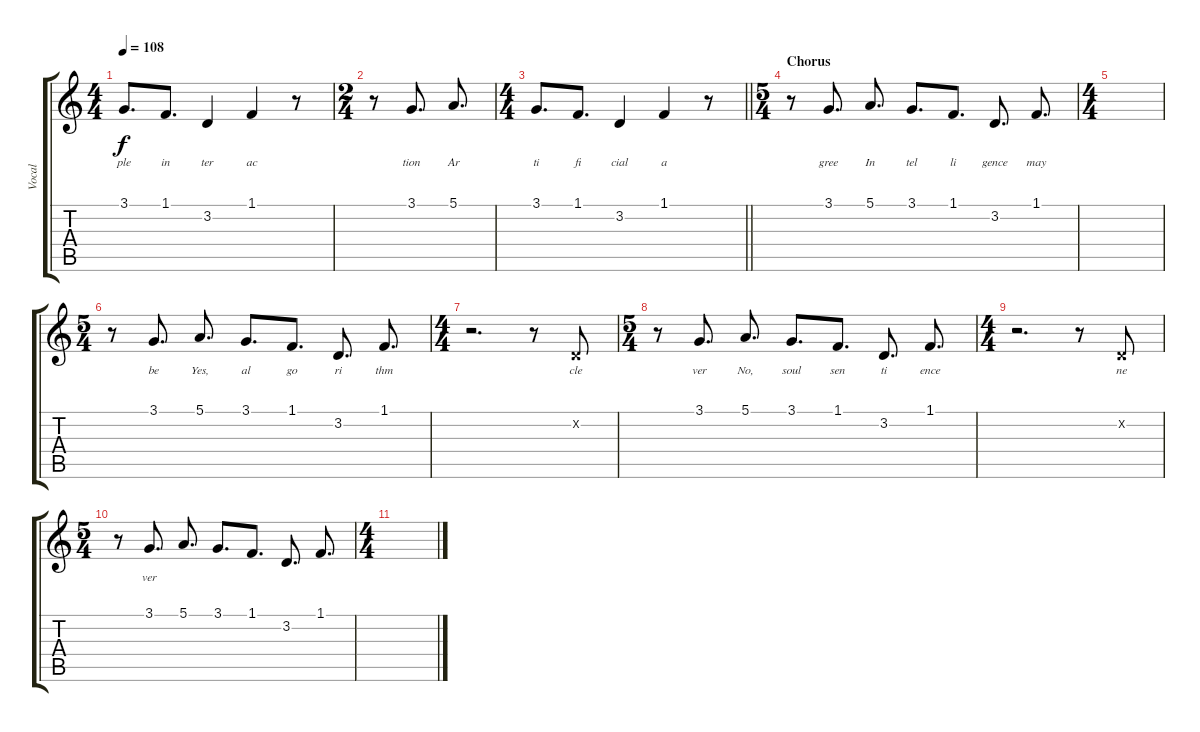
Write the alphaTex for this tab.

\track ("Vocal" "Vocal") {instrument acousticgrandpiano}
\staff {score tabs}
\tuning (E4 B3 G3 D3 A2 E2) {hide}
\ts (4 4)
\tempo 108
\clef g2
\ks c
3.1.8{d lyrics (0 "ple") lyrics (1 "") lyrics (2 "") lyrics (3 "") lyrics (4 "") dy f} 1.1.8{d lyrics (0 "in") lyrics (1 "") lyrics (2 "") lyrics (3 "") lyrics (4 "")} 3.2.4{lyrics (0 "ter") lyrics (1 "") lyrics (2 "") lyrics (3 "") lyrics (4 "")} 1.1.4{lyrics (0 "ac") lyrics (1 "") lyrics (2 "") lyrics (3 "") lyrics (4 "")} r.8 |
\ts (2 4)
r.8 3.1.8{d lyrics (0 "tion") lyrics (1 "") lyrics (2 "") lyrics (3 "") lyrics (4 "")} 5.1.8{d lyrics (0 "Ar") lyrics (1 "") lyrics (2 "") lyrics (3 "") lyrics (4 "")} |
\ts (4 4)
\barLineRight lightlight
3.1.8{d lyrics (0 "ti") lyrics (1 "") lyrics (2 "") lyrics (3 "") lyrics (4 "")} 1.1.8{d lyrics (0 "fi") lyrics (1 "") lyrics (2 "") lyrics (3 "") lyrics (4 "")} 3.2.4{lyrics (0 "cial") lyrics (1 "") lyrics (2 "") lyrics (3 "") lyrics (4 "")} 1.1.4{lyrics (0 "a") lyrics (1 "") lyrics (2 "") lyrics (3 "") lyrics (4 "")} r.8 |
\ts (5 4)
\section ("" "Chorus")
r.8 3.1.8{d lyrics (0 "gree") lyrics (1 "") lyrics (2 "") lyrics (3 "") lyrics (4 "")} 5.1.8{d lyrics (0 "In") lyrics (1 "") lyrics (2 "") lyrics (3 "") lyrics (4 "")} 3.1.8{d lyrics (0 "tel") lyrics (1 "") lyrics (2 "") lyrics (3 "") lyrics (4 "")} 1.1.8{d lyrics (0 "li") lyrics (1 "") lyrics (2 "") lyrics (3 "") lyrics (4 "")} 3.2.8{d lyrics (0 "gence") lyrics (1 "") lyrics (2 "") lyrics (3 "") lyrics (4 "")} 1.1.8{d lyrics (0 "may") lyrics (1 "") lyrics (2 "") lyrics (3 "") lyrics (4 "")} |
\ts (4 4)
|
\ts (5 4)
r.8 3.1.8{d lyrics (0 "be") lyrics (1 "") lyrics (2 "") lyrics (3 "") lyrics (4 "")} 5.1.8{d lyrics (0 "Yes,") lyrics (1 "") lyrics (2 "") lyrics (3 "") lyrics (4 "")} 3.1.8{d lyrics (0 "al") lyrics (1 "") lyrics (2 "") lyrics (3 "") lyrics (4 "")} 1.1.8{d lyrics (0 "go") lyrics (1 "") lyrics (2 "") lyrics (3 "") lyrics (4 "")} 3.2.8{d lyrics (0 "ri") lyrics (1 "") lyrics (2 "") lyrics (3 "") lyrics (4 "")} 1.1.8{d lyrics (0 "thm") lyrics (1 "") lyrics (2 "") lyrics (3 "") lyrics (4 "")} |
\ts (4 4)
r.2{d} r.8 3.2{x}.8{lyrics (0 "cle") lyrics (1 "") lyrics (2 "") lyrics (3 "") lyrics (4 "")} |
\ts (5 4)
r.8 3.1.8{d lyrics (0 "ver") lyrics (1 "") lyrics (2 "") lyrics (3 "") lyrics (4 "")} 5.1.8{d lyrics (0 "No,") lyrics (1 "") lyrics (2 "") lyrics (3 "") lyrics (4 "")} 3.1.8{d lyrics (0 "soul") lyrics (1 "") lyrics (2 "") lyrics (3 "") lyrics (4 "")} 1.1.8{d lyrics (0 "sen") lyrics (1 "") lyrics (2 "") lyrics (3 "") lyrics (4 "")} 3.2.8{d lyrics (0 "ti") lyrics (1 "") lyrics (2 "") lyrics (3 "") lyrics (4 "")} 1.1.8{d lyrics (0 "ence") lyrics (1 "") lyrics (2 "") lyrics (3 "") lyrics (4 "")} |
\ts (4 4)
r.2{d} r.8 3.2{x}.8{lyrics (0 "ne") lyrics (1 "") lyrics (2 "") lyrics (3 "") lyrics (4 "")} |
\ts (5 4)
r.8 3.1.8{d lyrics (0 "ver") lyrics (1 "") lyrics (2 "") lyrics (3 "") lyrics (4 "")} 5.1.8{d} 3.1.8{d} 1.1.8{d} 3.2.8{d} 1.1.8{d} |
\ts (4 4)
